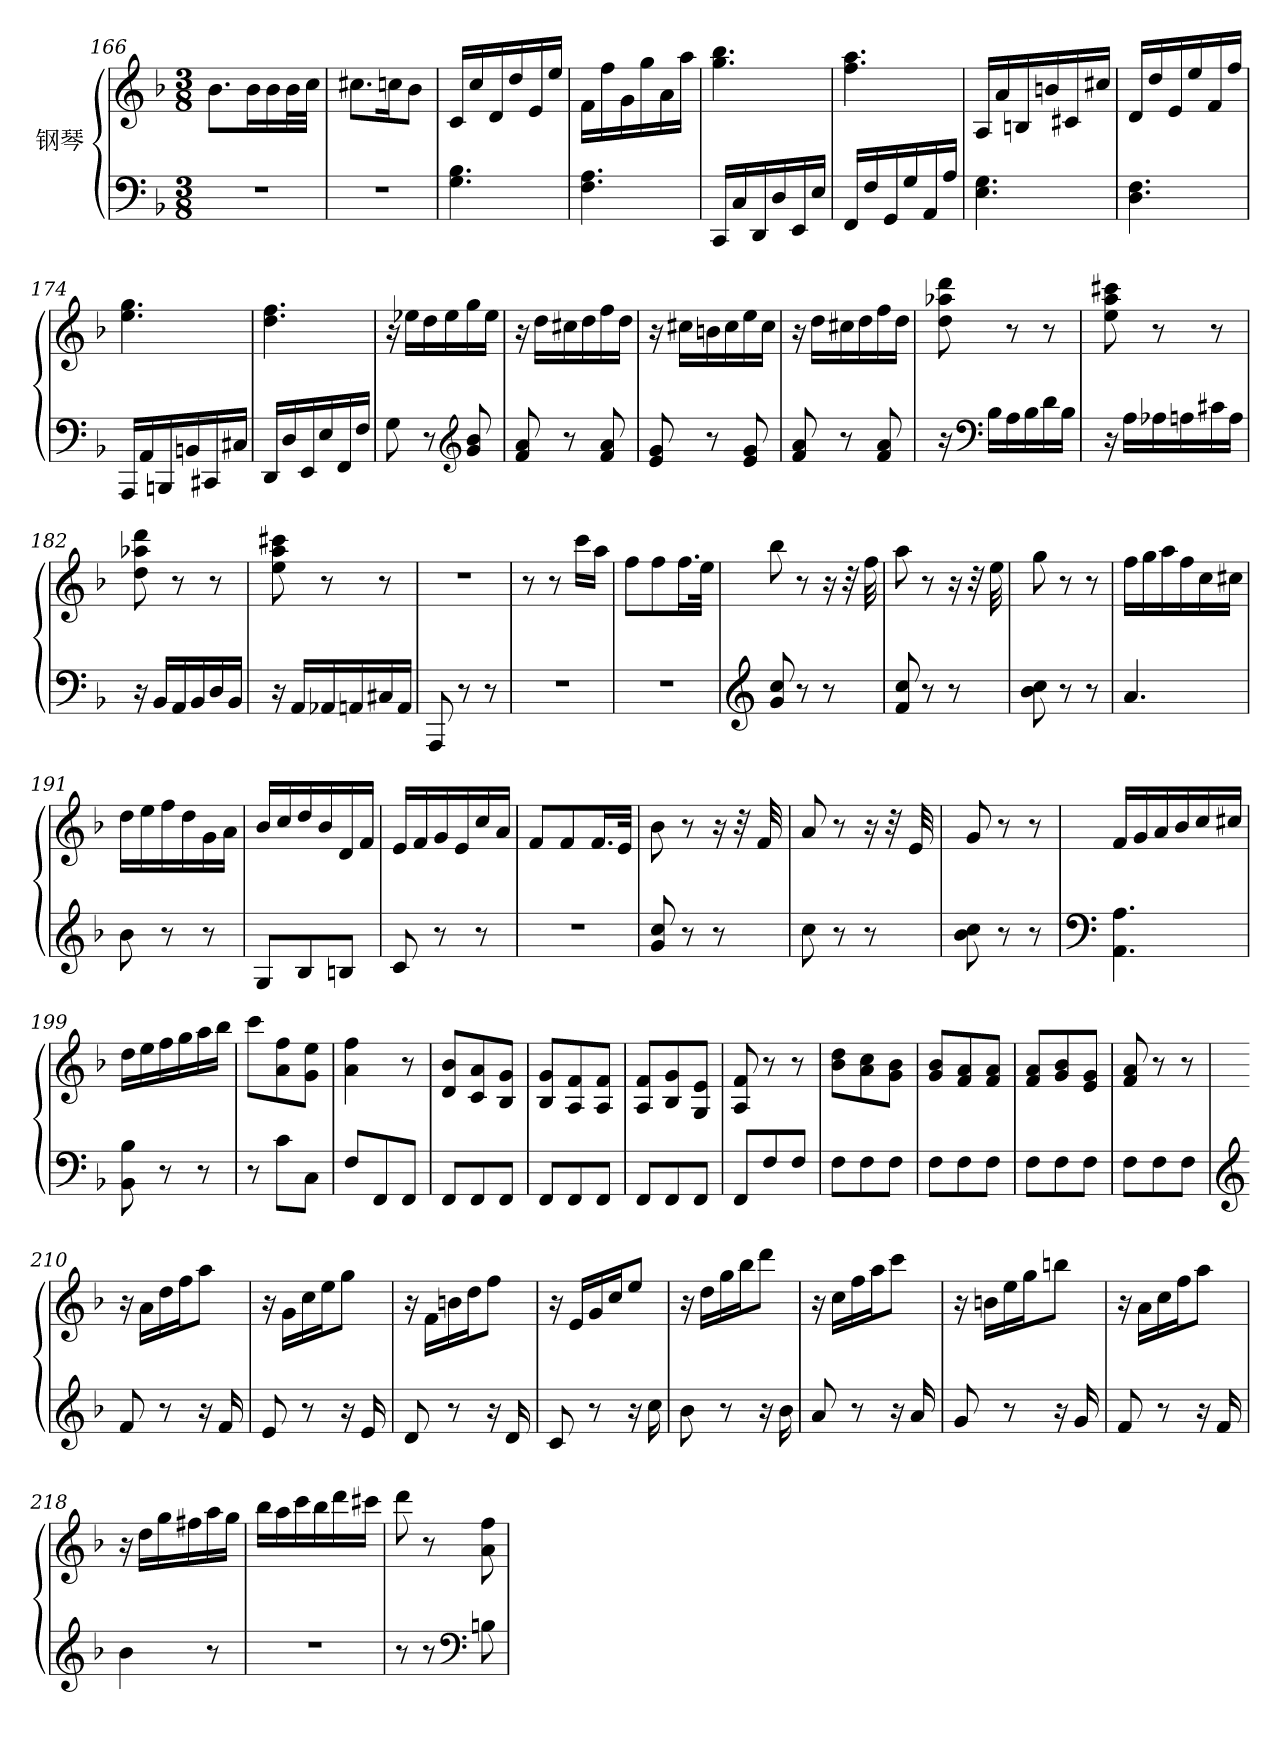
**kern	**kern
*part2	*part1
*staff2	*staff1
*I"钢琴	*I"钢琴
*clefF4	*clefG2
*k[b-]	*k[b-]
*M3/8	*M3/8
=166	=166
4.r	8.b-\L
.	16b-\L
.	16b-\
.	32b-\L
.	32cc\JJJ
!!LO:LB:g=z
=167	=167
4.r	8.cc#X\L
.	16ccn\K
.	8b-\J
=168	=168
4.G\ 4.B-\	16c/LL
.	16cc/
.	16d/
.	16dd/
.	16e/
.	16ee/JJ
=169	=169
4.F\ 4.A\	16f\LL
.	16ff\
.	16g\
.	16gg\
.	16a\
.	16aa\JJ
=170	=170
16CC/LL	4.gg\ 4.bb-\
16C/	.
16DD/	.
16D/	.
16EE/	.
16E/JJ	.
=171	=171
16FF/LL	4.ff\ 4.aa\
16F/	.
16GG/	.
16G/	.
16AA/	.
16A/JJ	.
=172	=172
4.E\ 4.G\	16A/LL
.	16a/
.	16Bn/
.	16bn/
.	16c#X/
.	16cc#X/JJ
!!LO:LB:g=z
=173	=173
4.D\ 4.F\	16d/LL
.	16dd/
.	16e/
.	16ee/
.	16f/
.	16ff/JJ
=174	=174
16AAA/LL	4.ee\ 4.gg\
16AA/	.
16BBBn/	.
16BBn/	.
16CC#X/	.
16C#X/JJ	.
=175	=175
16DD/LL	4.dd\ 4.ff\
16D/	.
16EE/	.
16E/	.
16FF/	.
16F/JJ	.
=176	=176
8G\	16r
.	16ee-X\LL
8r	16dd\
.	16ee-\
*clefG2	*
8g/ 8b-/	16gg\
.	16ee-\JJ
=177	=177
8f/ 8a/	16r
.	16dd\LL
8r	16cc#X\
.	16dd\
8f/ 8a/	16ff\
.	16dd\JJ
!!LO:LB:g=z
=178	=178
8e/ 8g/	16r
.	16cc#X\LL
8r	16bn\
.	16cc#\
8e/ 8g/	16ee\
.	16cc#\JJ
=179	=179
8f/ 8a/	16r
.	16dd\LL
8r	16cc#X\
.	16dd\
8f/ 8a/	16ff\
.	16dd\JJ
=180	=180
16r	8dd\ 8aa-X\ 8ddd\
*clefF4	*
16B-\LL	.
16A\	8r
16B-\	.
16d\	8r
16B-\JJ	.
=181	=181
16r	8ee\ 8aa\ 8ccc#X\
16A\LL	.
16A-X\	8r
16An\	.
16c#X\	8r
16A\JJ	.
=182	=182
16r	8dd\ 8aa-X\ 8ddd\
16BB-/LL	.
16AA/	8r
16BB-/	.
16D/	8r
16BB-/JJ	.
!!LO:LB:g=z
=183	=183
16r	8ee\ 8aa\ 8ccc#X\
16AA/LL	.
16AA-X/	8r
16AAn/	.
16C#X/	8r
16AA/JJ	.
=184	=184
8AAA/	4.r
8r	.
8r	.
=185	=185
4.r	8r
.	8r
.	16ccc\LL
.	16aa\JJ
=186	=186
4.r	8ff\L
.	8ff\
.	16.ff\L
.	32ee\JJk
=187	=187
*clefG2	*
8g/ 8cc/	8bb-\
8r	8r
8r	16r
.	32r
.	32ff\
=188	=188
8f/ 8cc/	8aa\
8r	8r
8r	16r
.	32r
.	32ee\
=189	=189
8b-\ 8cc\	8gg\
8r	8r
8r	8r
!!LO:PB:g=z
=190	=190
4.a/	16ff\LL
.	16gg\
.	16aa\
.	16ff\
.	16cc\
.	16cc#X\JJ
=191	=191
8b-\	16dd\LL
.	16ee\
8r	16ff\
.	16dd\
8r	16g\
.	16a\JJ
=192	=192
8G/L	16b-/LL
.	16cc/
8B-/	16dd/
.	16b-/
8Bn/J	16d/
.	16f/JJ
=193	=193
8c/	16e/LL
.	16f/
8r	16g/
.	16e/
8r	16cc/
.	16a/JJ
=194	=194
4.r	8f/L
.	8f/
.	16.f/L
.	32e/JJk
=195	=195
8g/ 8cc/	8b-\
8r	8r
8r	16r
.	32r
.	32f/
!!LO:LB:g=z
=196	=196
8cc\	8a/
8r	8r
8r	16r
.	32r
.	32e/
=197	=197
8b-\ 8cc\	8g/
8r	8r
8r	8r
=198	=198
*clefF4	*
4.AA\ 4.A\	16f/LL
.	16g/
.	16a/
.	16b-/
.	16cc/
.	16cc#X/JJ
=199	=199
8BB-\ 8B-\	16dd\LL
.	16ee\
8r	16ff\
.	16gg\
8r	16aa\
.	16bb-\JJ
=200	=200
8r	8ccc\L
8c\L	8a\ 8ff\
8C\J	8g\ 8ee\J
=201	=201
8F/L	4a\ 4ff\
8FF/	.
8FF/J	8r
=202	=202
8FF/L	8d/ 8b-/L
8FF/	8c/ 8a/
8FF/J	8B-/ 8g/J
!!LO:LB:g=z
=203	=203
8FF/L	8B-/ 8g/L
8FF/	8A/ 8f/
8FF/J	8A/ 8f/J
=204	=204
8FF/L	8A/ 8f/L
8FF/	8B-/ 8g/
8FF/J	8G/ 8e/J
=205	=205
8FF/L	8A/ 8f/
8F/	8r
8F/J	8r
=206	=206
8F\L	8b-\ 8dd\L
8F\	8a\ 8cc\
8F\J	8g\ 8b-\J
=207	=207
8F\L	8g/ 8b-/L
8F\	8f/ 8a/
8F\J	8f/ 8a/J
=208	=208
8F\L	8f/ 8a/L
8F\	8g/ 8b-/
8F\J	8e/ 8g/J
=209	=209
8F\L	8f/ 8a/
8F\	8r
8F\J	8r
=210	=210
*clefG2	*
8f/	16r
.	16a\LL
8r	16dd\
.	16ff\J
16r	8aa\J
16f/	.
!!LO:LB:g=z
=211	=211
8e/	16r
.	16g\LL
8r	16cc\
.	16ee\J
16r	8gg\J
16e/	.
=212	=212
8d/	16r
.	16f\LL
8r	16bn\
.	16dd\J
16r	8ff\J
16d/	.
=213	=213
8c/	16r
.	16e/LL
8r	16g/
.	16cc/J
16r	8ee/J
16cc\	.
=214	=214
8b-\	16r
.	16dd\LL
8r	16gg\
.	16bb-\J
16r	8ddd\J
16b-\	.
=215	=215
8a/	16r
.	16cc\LL
8r	16ff\
.	16aa\J
16r	8ccc\J
16a/	.
!!LO:LB:g=z
=216	=216
8g/	16r
.	16bn\LL
8r	16ee\
.	16gg\J
16r	8bbn\J
16g/	.
=217	=217
8f/	16r
.	16a\LL
8r	16cc\
.	16ff\J
16r	8aa\J
16f/	.
=218	=218
4b-\	16r
.	16dd\LL
.	16gg\
.	16ff#X\
8r	16aa\
.	16gg\JJ
=219	=219
4.r	16bb-\LL
.	16aa\
.	16ccc\
.	16bb-\
.	16ddd\
.	16ccc#X\JJ
=220	=220
8r	8ddd\
8r	8r
*clefF4	*
8Bn\	8a\ 8ff\
=	=
*-	*-
